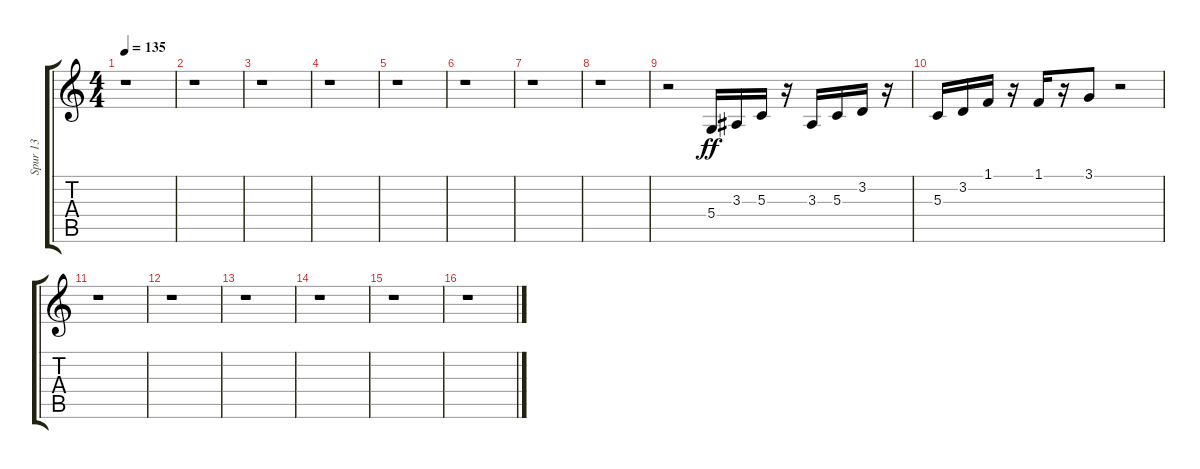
\track ("Spur 13" "Spur 13") {instrument brasssection}
\staff {score tabs}
\tuning (E4 B3 G3 D3 A2 E2) {hide}
\ts (4 4)
\tempo 135
\clef g2
\ks c
r.1{dy ff} |
r.1 |
r.1 |
r.1 |
r.1 |
r.1 |
r.1 |
r.1 |
r.2 5.4.16 3.3.16 5.3.16 r.16 3.3.16 5.3.16 3.2.16 r.16 |
5.3.16 3.2.16 1.1.16 r.16 1.1.16 r.16 3.1.8 r.2 |
r.1 |
r.1 |
r.1 |
r.1 |
r.1 |
r.1
